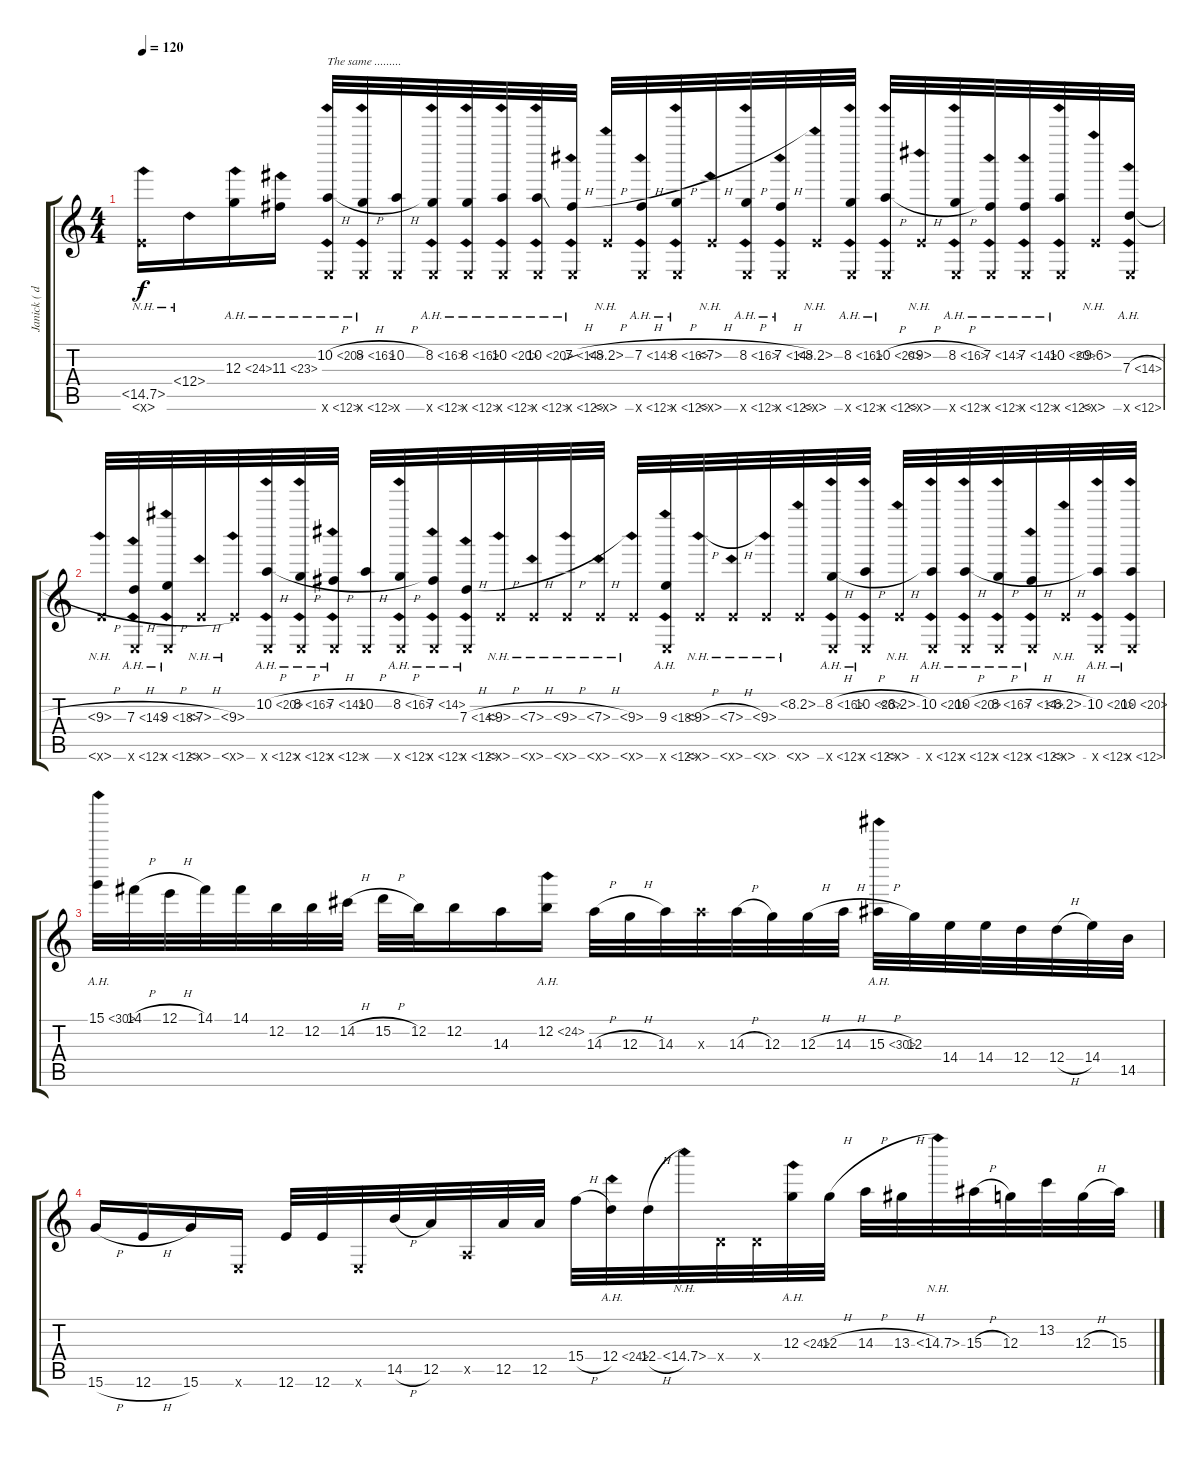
\track ("Janick ( distortion )" "Janick ( d") {instrument distortionguitar}
\staff {score tabs}
\tuning (E4 B3 G3 D3 A2 E2) {hide}
\ts (4 4)
\tempo 120
\clef g2
\ks c
(14.5{nh} 0.6{nh x}).16{dy f} 12.4{nh}.16 12.3{ah 12}.16 11.3{ah 12}.16 (10.2{ah 10 h} 0.6{ah 12 x}).32{txt "The same ........."} (8.2{ah 8 h} 0.6{ah 12 x}).32 (10.2{h} 0.6{x}).32 (8.2{ah 8} 0.6{ah 12 x}).32 (8.2{ah 8} 0.6{ah 12 x}).32 (10.2{ah 10} 0.6{ah 12 x}).32 (10.2{ah 10 ss} 0.6{ah 12 x}).32 (7.2{ah 7 h} 0.6{ah 12 x}).32 (8.2{nh h} 0.6{nh x}).32 (7.2{ah 7 h} 0.6{ah 12 x}).32 (8.2{ah 8 h} 0.6{ah 12 x}).32 (7.2{nh h} 0.6{nh x}).32 (8.2{ah 8 h} 0.6{ah 12 x}).32 (7.2{ah 7 h} 0.6{ah 12 x}).32 (8.2{nh} 0.6{nh x}).32 (8.2{ah 8} 0.6{ah 12 x}).32 (10.2{ah 10 h} 0.6{ah 12 x}).32 (9.2{nh h} 0.6{nh x}).32 (8.2{ah 8 h} 0.6{ah 12 x}).32 (7.2{ah 7} 0.6{ah 12 x}).32 (7.2{ah 7} 0.6{ah 12 x}).32 (10.2{ah 10} 0.6{ah 12 x}).32 (10.2{nh} 0.6{nh x}).32 (7.3{ah 7 h} 0.6{ah 12 x}).32 |
(9.3{nh h} 0.6{nh x}).32 (7.3{ah 7 h} 0.6{ah 12 x}).32 (9.3{ah 9 h} 0.6{ah 12 x}).32 (7.3{nh h} 0.6{nh x}).32 (9.3{nh} 0.6{nh x}).32 (10.2{ah 10 h} 0.6{ah 12 x}).32 (8.2{ah 8 h} 0.6{ah 12 x}).32 (7.2{ah 7 h} 0.6{ah 12 x}).32 (10.2{h} 0.6{x}).32 (8.2{ah 8 h} 0.6{ah 12 x}).32 (7.2{ah 7} 0.6{ah 12 x}).32 (7.3{ah 7 h} 0.6{ah 12 x}).32 (9.3{nh h} 0.6{nh x}).32 (7.3{nh h} 0.6{nh x}).32 (9.3{nh h} 0.6{nh x}).32 (7.3{nh h} 0.6{nh x}).32 (9.3{nh} 0.6{nh x}).32 (9.3{ah 9} 0.6{ah 12 x}).32 (9.3{nh h} 0.6{nh x}).32 (7.3{nh h} 0.6{nh x}).32 (9.3{nh} 0.6{nh x}).32 (8.2{nh} 0.6{nh x}).32 (8.2{ah 8 h} 0.6{ah 12 x}).32 (10.2{ah 10 h} 0.6{ah 12 x}).32 (8.2{nh h} 0.6{nh x}).32 (10.2{ah 10} 0.6{ah 12 x}).32 (10.2{ah 10 h} 0.6{ah 12 x}).32 (8.2{ah 8 h} 0.6{ah 12 x}).32 (7.2{ah 7 h} 0.6{ah 12 x}).32 (8.2{nh h} 0.6{nh x}).32 (10.2{ah 10} 0.6{ah 12 x}).32 (10.2{ah 10} 0.6{ah 12 x}).32 |
15.1{ah 15}.32 14.1{h}.32 12.1{h}.32 14.1.32 14.1.32 12.2.32 12.2.32 14.2{h}.32 15.2{h}.32 12.2.32 12.2.16 14.3.16 12.2{ah 12}.16 14.3{h}.32 12.3{h}.32 14.3.32 14.3{x}.32 14.3{h}.32 12.3.32 12.3{h}.32 14.3{h}.32 15.3{ah 15 h}.32 12.3.32 14.4.32 14.4.32 12.4.32 12.4{h}.32 14.4.32 14.5.32 |
15.6{h}.16 12.6{h}.16 15.6.16 0.6{x}.16 12.6.32 12.6.32 0.6{x}.32 14.5{h}.32 12.5.32 0.5{x}.32 12.5.32 12.5.32 15.4{h}.32 12.4{ah 12}.32 12.4{h}.32 15.4{nh}.32 0.4{x}.32 0.4{x}.32 12.3{ah 12}.32 12.3{h}.32 14.3{h}.32 13.3{h}.32 15.3{nh}.32 15.3{h}.32 12.3.32 13.2.32 12.3{h}.32 15.3.32
